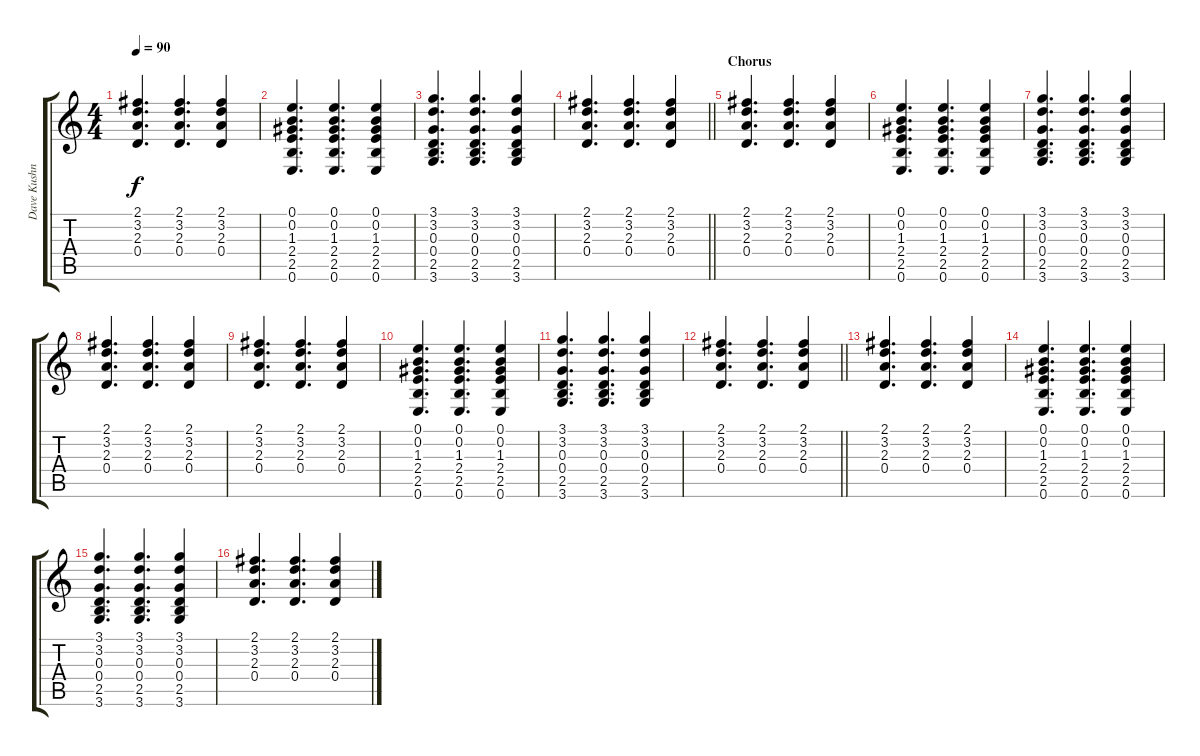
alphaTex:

\track ("Dave Kushner" "Dave Kushn") {instrument distortionguitar}
\staff {score tabs}
\tuning (E4 B3 G3 D3 A2 E2) {hide}
\ts (4 4)
\tempo 90
\clef g2
\ks c
(2.1 3.2 2.3 0.4).4{d dy f} (2.1 3.2 2.3 0.4).4{d} (2.1 3.2 2.3 0.4).4 |
(0.1 0.2 1.3 2.4 2.5 0.6).4{d} (0.1 0.2 1.3 2.4 2.5 0.6).4{d} (0.1 0.2 1.3 2.4 2.5 0.6).4 |
(3.1 3.2 0.3 0.4 2.5 3.6).4{d} (3.1 3.2 0.3 0.4 2.5 3.6).4{d} (3.1 3.2 0.3 0.4 2.5 3.6).4 |
\barLineRight lightlight
(2.1 3.2 2.3 0.4).4{d} (2.1 3.2 2.3 0.4).4{d} (2.1 3.2 2.3 0.4).4 |
\section ("" "Chorus")
(2.1 3.2 2.3 0.4).4{d} (2.1 3.2 2.3 0.4).4{d} (2.1 3.2 2.3 0.4).4 |
(0.1 0.2 1.3 2.4 2.5 0.6).4{d} (0.1 0.2 1.3 2.4 2.5 0.6).4{d} (0.1 0.2 1.3 2.4 2.5 0.6).4 |
(3.1 3.2 0.3 0.4 2.5 3.6).4{d} (3.1 3.2 0.3 0.4 2.5 3.6).4{d} (3.1 3.2 0.3 0.4 2.5 3.6).4 |
(2.1 3.2 2.3 0.4).4{d} (2.1 3.2 2.3 0.4).4{d} (2.1 3.2 2.3 0.4).4 |
(2.1 3.2 2.3 0.4).4{d} (2.1 3.2 2.3 0.4).4{d} (2.1 3.2 2.3 0.4).4 |
(0.1 0.2 1.3 2.4 2.5 0.6).4{d} (0.1 0.2 1.3 2.4 2.5 0.6).4{d} (0.1 0.2 1.3 2.4 2.5 0.6).4 |
(3.1 3.2 0.3 0.4 2.5 3.6).4{d} (3.1 3.2 0.3 0.4 2.5 3.6).4{d} (3.1 3.2 0.3 0.4 2.5 3.6).4 |
\barLineRight lightlight
(2.1 3.2 2.3 0.4).4{d} (2.1 3.2 2.3 0.4).4{d} (2.1 3.2 2.3 0.4).4 |
(2.1 3.2 2.3 0.4).4{d} (2.1 3.2 2.3 0.4).4{d} (2.1 3.2 2.3 0.4).4 |
(0.1 0.2 1.3 2.4 2.5 0.6).4{d} (0.1 0.2 1.3 2.4 2.5 0.6).4{d} (0.1 0.2 1.3 2.4 2.5 0.6).4 |
(3.1 3.2 0.3 0.4 2.5 3.6).4{d} (3.1 3.2 0.3 0.4 2.5 3.6).4{d} (3.1 3.2 0.3 0.4 2.5 3.6).4 |
(2.1 3.2 2.3 0.4).4{d} (2.1 3.2 2.3 0.4).4{d} (2.1 3.2 2.3 0.4).4
